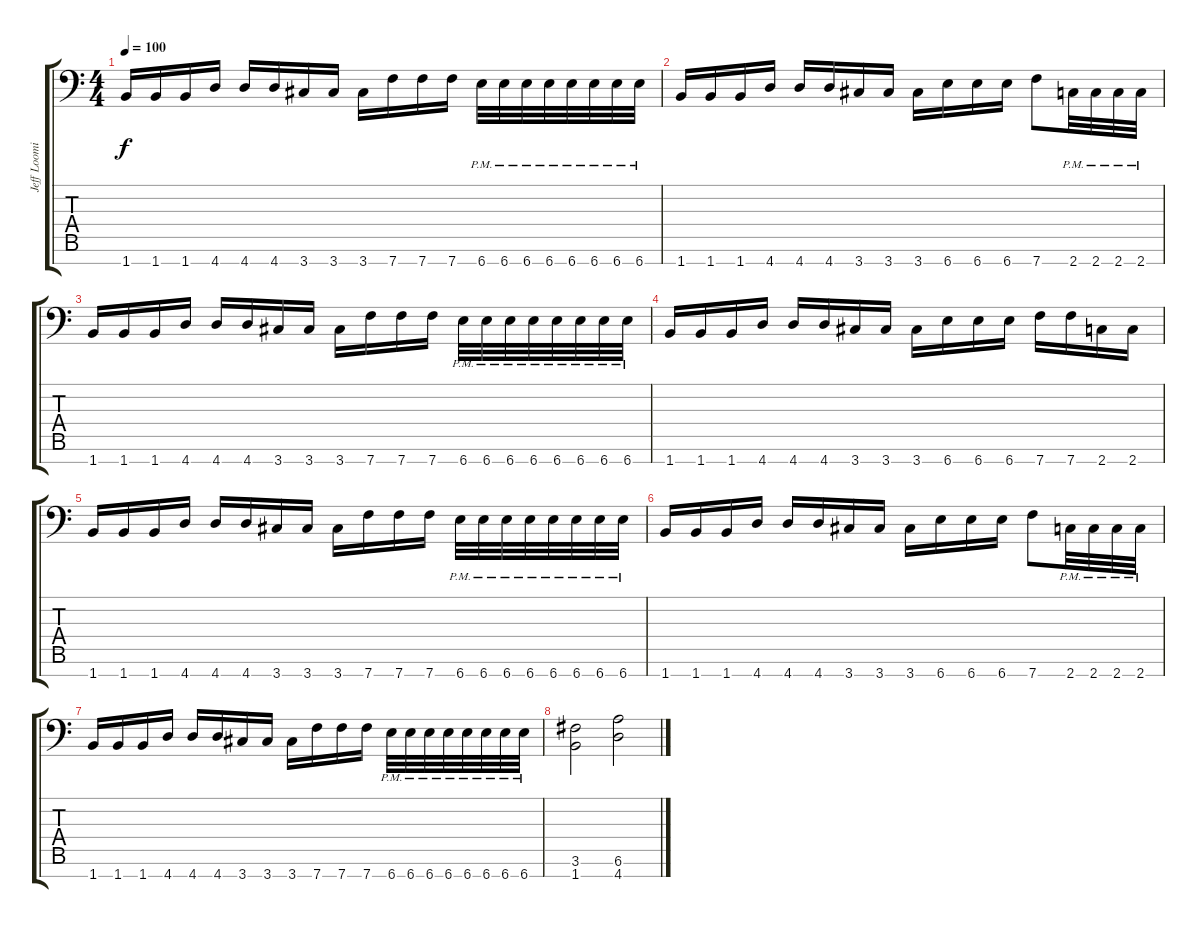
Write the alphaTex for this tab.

\track ("Jeff Loomis" "Jeff Loomi") {instrument distortionguitar}
\staff {score tabs}
\tuning (Eb4 Bb3 Gb3 Db3 Ab2 Eb2 Bb1) {hide}
\ts (4 4)
\tempo 100
\clef f4
\ks c
1.7.16{dy f} 1.7.16 1.7.16 4.7.16 4.7.16 4.7.16 3.7.16 3.7.16 3.7.16 7.7.16 7.7.16 7.7.16 6.7{pm}.32 6.7{pm}.32 6.7{pm}.32 6.7{pm}.32 6.7{pm}.32 6.7{pm}.32 6.7{pm}.32 6.7{pm}.32 |
1.7.16 1.7.16 1.7.16 4.7.16 4.7.16 4.7.16 3.7.16 3.7.16 3.7.16 6.7.16 6.7.16 6.7.16 7.7.8 2.7{pm}.32 2.7{pm}.32 2.7{pm}.32 2.7{pm}.32 |
1.7.16 1.7.16 1.7.16 4.7.16 4.7.16 4.7.16 3.7.16 3.7.16 3.7.16 7.7.16 7.7.16 7.7.16 6.7{pm}.32 6.7{pm}.32 6.7{pm}.32 6.7{pm}.32 6.7{pm}.32 6.7{pm}.32 6.7{pm}.32 6.7{pm}.32 |
1.7.16 1.7.16 1.7.16 4.7.16 4.7.16 4.7.16 3.7.16 3.7.16 3.7.16 6.7.16 6.7.16 6.7.16 7.7.16 7.7.16 2.7.16 2.7.16 |
1.7.16 1.7.16 1.7.16 4.7.16 4.7.16 4.7.16 3.7.16 3.7.16 3.7.16 7.7.16 7.7.16 7.7.16 6.7{pm}.32 6.7{pm}.32 6.7{pm}.32 6.7{pm}.32 6.7{pm}.32 6.7{pm}.32 6.7{pm}.32 6.7{pm}.32 |
1.7.16 1.7.16 1.7.16 4.7.16 4.7.16 4.7.16 3.7.16 3.7.16 3.7.16 6.7.16 6.7.16 6.7.16 7.7.8 2.7{pm}.32 2.7{pm}.32 2.7{pm}.32 2.7{pm}.32 |
1.7.16 1.7.16 1.7.16 4.7.16 4.7.16 4.7.16 3.7.16 3.7.16 3.7.16 7.7.16 7.7.16 7.7.16 6.7{pm}.32 6.7{pm}.32 6.7{pm}.32 6.7{pm}.32 6.7{pm}.32 6.7{pm}.32 6.7{pm}.32 6.7{pm}.32 |
(3.6 1.7).2 (6.6 4.7).2
